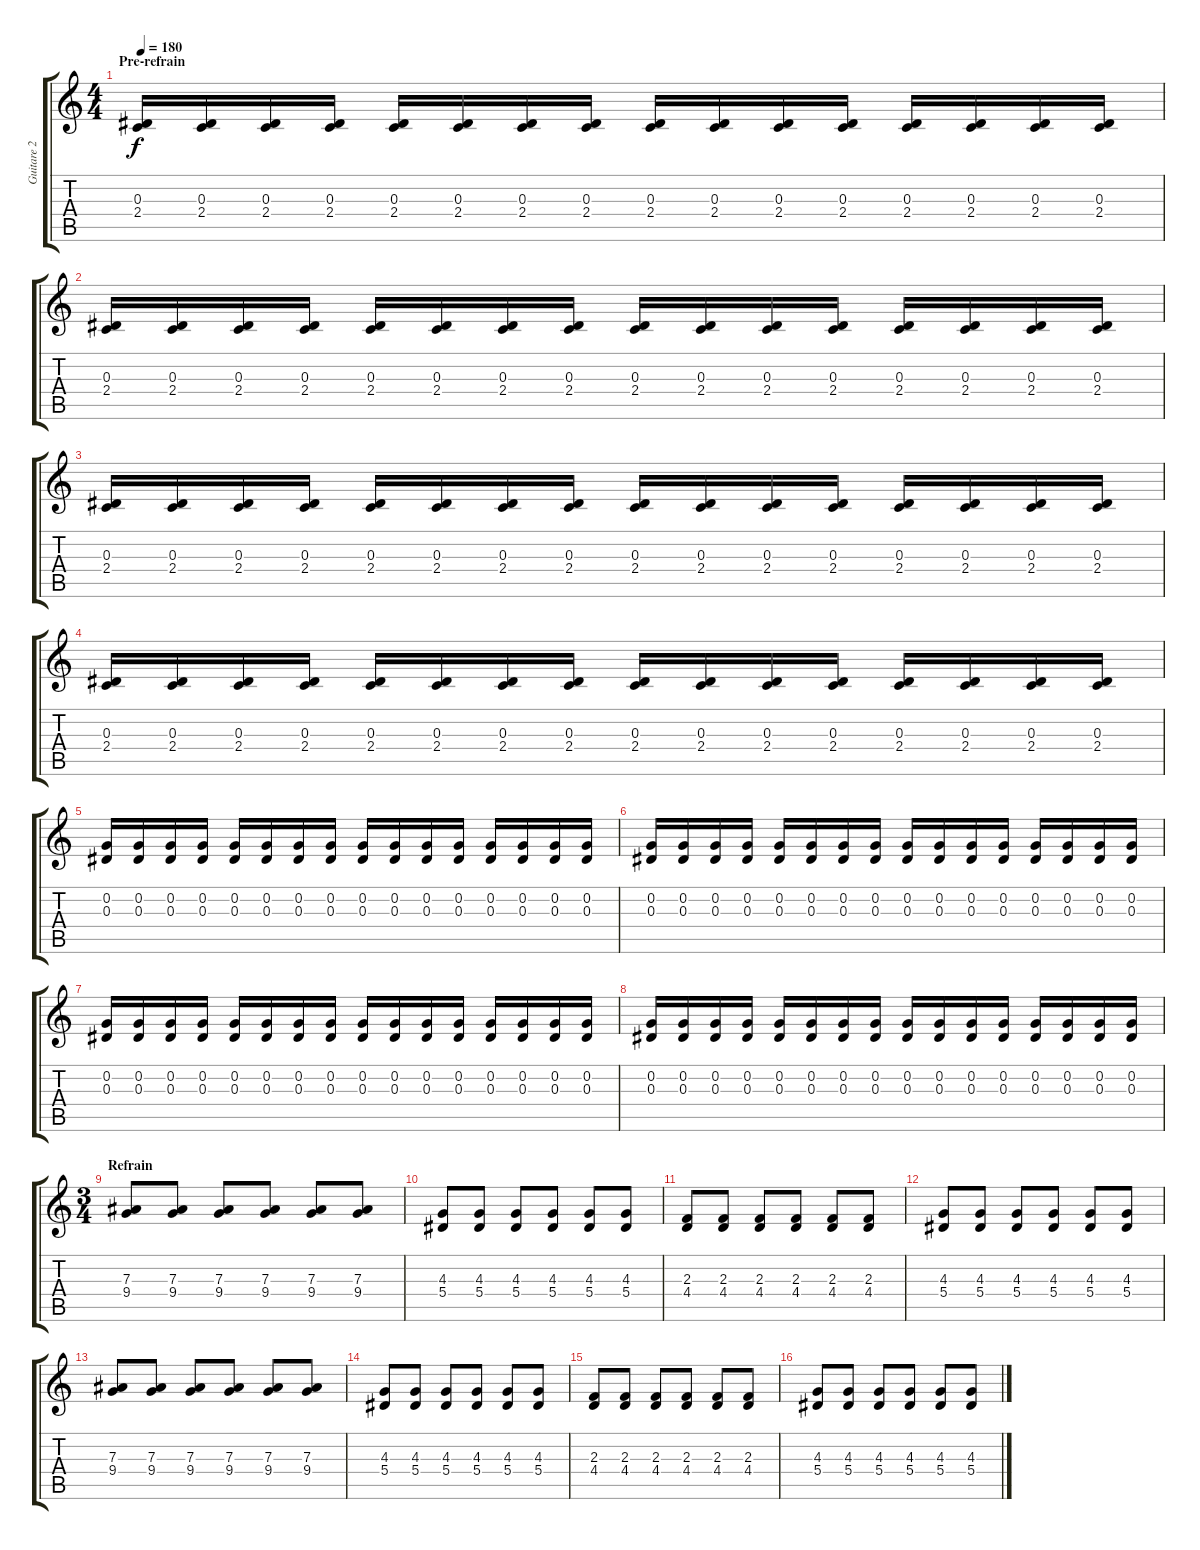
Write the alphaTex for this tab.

\track ("Guitare 2" "Guitare 2") {instrument acousticguitarsteel}
\staff {score tabs}
\tuning (C4 G3 Eb3 Bb2 F2 C2) {hide}
\ts (4 4)
\section ("" "Pre-refrain")
\tempo 180
\clef g2
\ks c
(0.3 2.4).16{dy f} (0.3 2.4).16 (0.3 2.4).16 (0.3 2.4).16 (0.3 2.4).16 (0.3 2.4).16 (0.3 2.4).16 (0.3 2.4).16 (0.3 2.4).16 (0.3 2.4).16 (0.3 2.4).16 (0.3 2.4).16 (0.3 2.4).16 (0.3 2.4).16 (0.3 2.4).16 (0.3 2.4).16 |
(0.3 2.4).16 (0.3 2.4).16 (0.3 2.4).16 (0.3 2.4).16 (0.3 2.4).16 (0.3 2.4).16 (0.3 2.4).16 (0.3 2.4).16 (0.3 2.4).16 (0.3 2.4).16 (0.3 2.4).16 (0.3 2.4).16 (0.3 2.4).16 (0.3 2.4).16 (0.3 2.4).16 (0.3 2.4).16 |
(0.3 2.4).16 (0.3 2.4).16 (0.3 2.4).16 (0.3 2.4).16 (0.3 2.4).16 (0.3 2.4).16 (0.3 2.4).16 (0.3 2.4).16 (0.3 2.4).16 (0.3 2.4).16 (0.3 2.4).16 (0.3 2.4).16 (0.3 2.4).16 (0.3 2.4).16 (0.3 2.4).16 (0.3 2.4).16 |
(0.3 2.4).16 (0.3 2.4).16 (0.3 2.4).16 (0.3 2.4).16 (0.3 2.4).16 (0.3 2.4).16 (0.3 2.4).16 (0.3 2.4).16 (0.3 2.4).16 (0.3 2.4).16 (0.3 2.4).16 (0.3 2.4).16 (0.3 2.4).16 (0.3 2.4).16 (0.3 2.4).16 (0.3 2.4).16 |
(0.2 0.3).16 (0.2 0.3).16 (0.2 0.3).16 (0.2 0.3).16 (0.2 0.3).16 (0.2 0.3).16 (0.2 0.3).16 (0.2 0.3).16 (0.2 0.3).16 (0.2 0.3).16 (0.2 0.3).16 (0.2 0.3).16 (0.2 0.3).16 (0.2 0.3).16 (0.2 0.3).16 (0.2 0.3).16 |
(0.2 0.3).16 (0.2 0.3).16 (0.2 0.3).16 (0.2 0.3).16 (0.2 0.3).16 (0.2 0.3).16 (0.2 0.3).16 (0.2 0.3).16 (0.2 0.3).16 (0.2 0.3).16 (0.2 0.3).16 (0.2 0.3).16 (0.2 0.3).16 (0.2 0.3).16 (0.2 0.3).16 (0.2 0.3).16 |
(0.2 0.3).16 (0.2 0.3).16 (0.2 0.3).16 (0.2 0.3).16 (0.2 0.3).16 (0.2 0.3).16 (0.2 0.3).16 (0.2 0.3).16 (0.2 0.3).16 (0.2 0.3).16 (0.2 0.3).16 (0.2 0.3).16 (0.2 0.3).16 (0.2 0.3).16 (0.2 0.3).16 (0.2 0.3).16 |
(0.2 0.3).16 (0.2 0.3).16 (0.2 0.3).16 (0.2 0.3).16 (0.2 0.3).16 (0.2 0.3).16 (0.2 0.3).16 (0.2 0.3).16 (0.2 0.3).16 (0.2 0.3).16 (0.2 0.3).16 (0.2 0.3).16 (0.2 0.3).16 (0.2 0.3).16 (0.2 0.3).16 (0.2 0.3).16 |
\ts (3 4)
\section ("" "Refrain")
(7.3 9.4).8 (7.3 9.4).8 (7.3 9.4).8 (7.3 9.4).8 (7.3 9.4).8 (7.3 9.4).8 |
(4.3 5.4).8 (4.3 5.4).8 (4.3 5.4).8 (4.3 5.4).8 (4.3 5.4).8 (4.3 5.4).8 |
(2.3 4.4).8 (2.3 4.4).8 (2.3 4.4).8 (2.3 4.4).8 (2.3 4.4).8 (2.3 4.4).8 |
(4.3 5.4).8 (4.3 5.4).8 (4.3 5.4).8 (4.3 5.4).8 (4.3 5.4).8 (4.3 5.4).8 |
(7.3 9.4).8 (7.3 9.4).8 (7.3 9.4).8 (7.3 9.4).8 (7.3 9.4).8 (7.3 9.4).8 |
(4.3 5.4).8 (4.3 5.4).8 (4.3 5.4).8 (4.3 5.4).8 (4.3 5.4).8 (4.3 5.4).8 |
(2.3 4.4).8 (2.3 4.4).8 (2.3 4.4).8 (2.3 4.4).8 (2.3 4.4).8 (2.3 4.4).8 |
(4.3 5.4).8 (4.3 5.4).8 (4.3 5.4).8 (4.3 5.4).8 (4.3 5.4).8 (4.3 5.4).8
